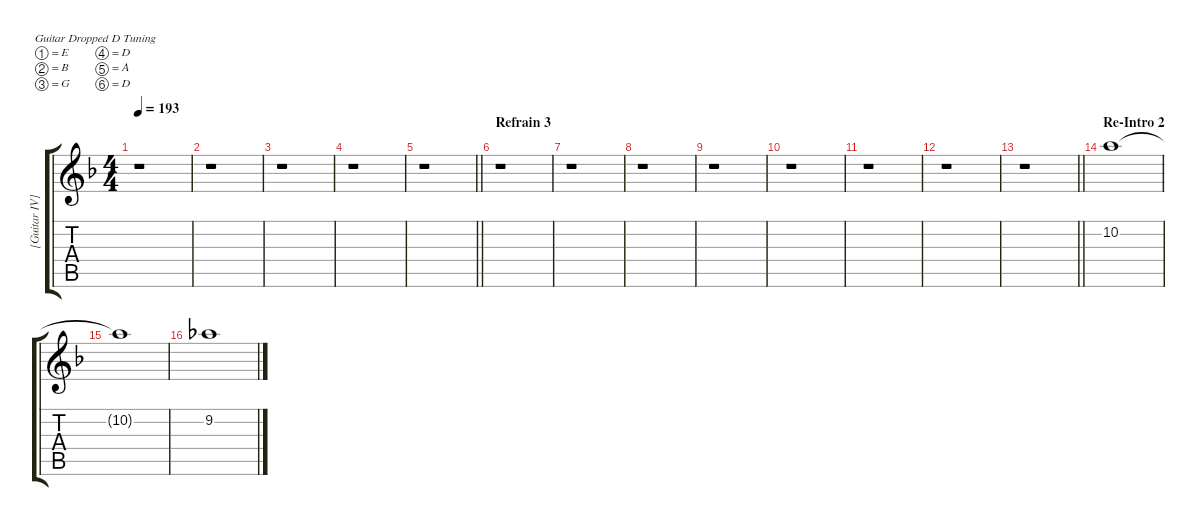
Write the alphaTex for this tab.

\hideDynamics
\bracketExtendMode groupsimilarinstruments
\firstSystemTrackNameMode fullname
\otherSystemsTrackNameMode fullname
\otherSystemsTrackNameOrientation horizontal
\track ("[Guitar IV]" "E-Gt") {instrument distortionguitar}
\staff {score tabs}
\tuning (E4 B3 G3 D3 A2 D2)
\ts (4 4)
\tempo 193
\clef g2
\scale
0.25
\ks f
r.1{dy f} |
\scale
0.25 r.1 |
\scale
0.25 r.1 |
\scale
0.25 r.1 |
\scale
0.25
\barLineRight lightlight
r.1 |
\section ("" "Refrain 3")
\scale
0.25 r.1 |
\scale
0.25 r.1 |
\scale
0.25 r.1 |
\scale
0.25 r.1 |
\scale
0.25 r.1 |
\scale
0.25 r.1 |
\scale
0.25 r.1 |
\scale
0.25
\barLineRight lightlight
r.1 |
\section ("" "Re-Intro 2")
\scale
0.25 10.2.1 |
\scale
0.25 10.2{t}.1 |
\scale
0.25 9.2.1
